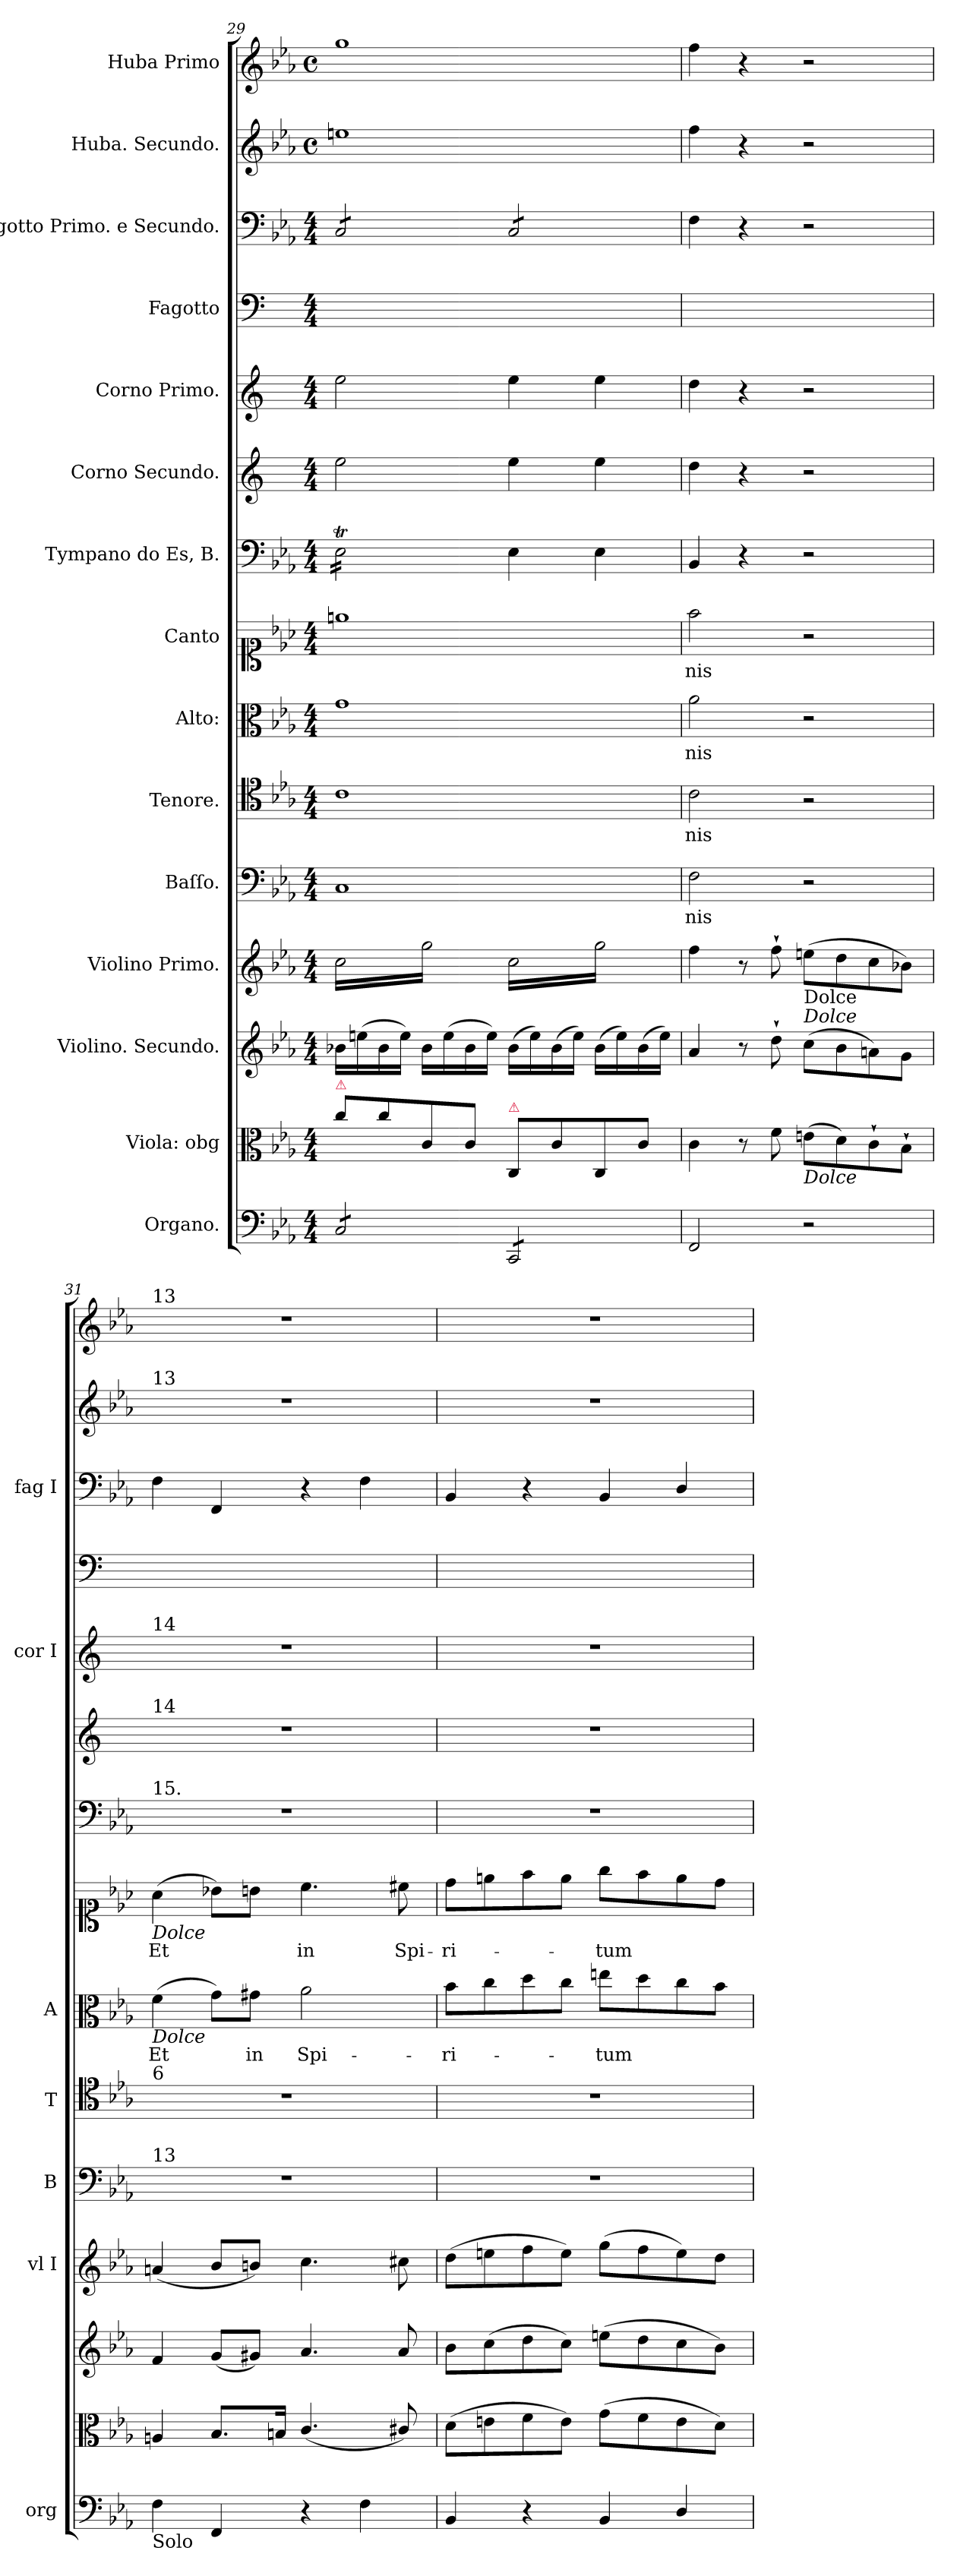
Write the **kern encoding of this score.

**kern	**dynam	**kern	**dynam	**kern	**dynam	**kern	**dynam	**kern	**text	**kern	**text	**kern	**text	**kern	**text	**kern	**kern	**kern	**kern	**kern	**dynam	**kern	**kern
*part15	*part15	*part14	*part14	*part13	*part13	*part12	*part12	*part11	*part11	*part10	*part10	*part9	*part9	*part8	*part8	*part7	*part6	*part5	*part4	*part3	*part3	*part2	*part1
*staff15	*staff15	*staff14	*staff14	*staff13	*staff13	*staff12	*staff12	*staff11	*staff11	*staff10	*staff10	*staff9	*staff9	*staff8	*staff8	*staff7	*staff6	*staff5	*staff4	*staff3	*staff3	*staff2	*staff1
*I"Organo.	*	*I"Viola: obg	*	*I"Violino. Secundo.	*	*I"Violino Primo.	*	*I"Baſſo.	*	*I"Tenore.	*	*I"Alto:	*	*I"Canto	*	*I"Tympano do Es, B.	*I"Corno Secundo.	*I"Corno Primo.	*I"Fagotto	*I"Fagotto Primo. e Secundo.	*	*I"Huba. Secundo.	*I"Huba Primo
*I'org	*	*	*	*	*	*I'vl I	*	*I'B	*	*I'T	*	*I'A	*	*	*	*	*	*I'cor I	*	*I'fag I	*	*	*
*clefF4	*	*clefC3	*	*clefG2	*	*clefG2	*	*clefF4	*	*clefC4	*	*clefC3	*	*clefC1	*	*clefF4	*clefG2	*clefG2	*clefF4	*clefF4	*	*clefG2	*clefG2
*	*	*	*	*	*	*	*	*	*	*	*	*	*	*	*	*	*ITrd-2c-3	*ITrd-2c-3	*	*	*	*	*
*k[b-e-a-]	*	*k[b-e-a-]	*	*k[b-e-a-]	*	*k[b-e-a-]	*	*k[b-e-a-]	*	*k[b-e-a-]	*	*k[b-e-a-]	*	*k[b-e-a-]	*	*k[b-e-a-]	*k[b-e-a-]	*k[b-e-a-]	*	*k[b-e-a-]	*	*k[b-e-a-]	*k[b-e-a-]
*E-:	*	*E-:	*	*E-:	*	*E-:	*	*E-:	*	*E-:	*	*E-:	*	*E-:	*	*E-:	*E-:	*E-:	*	*E-:	*	*E-:	*E-:
*M4/4	*	*M4/4	*	*M4/4	*	*M4/4	*	*M4/4	*	*M4/4	*	*M4/4	*	*M4/4	*	*M4/4	*M4/4	*M4/4	*M4/4	*M4/4	*	*M4/4	*M4/4
*	*	*	*	*	*	*	*	*	*	*	*	*	*	*	*	*	*	*	*	*	*	*met(c)	*met(c)
=29	=29	=29	=29	=29	=29	=29	=29	=29	=29	=29	=29	=29	=29	=29	=29	=29	=29	=29	=29	=29	=29	=29	=29
!	!	!LO:TX:a:color=crimson:t=⚠	!	!	!	!	!	!	!	!	!	!	!	!	!	!	!	!	!	!	!	!	!
*tremolo	*	*	*	*	*	*	*	*	*	*	*	*	*	*	*	*	*	*	*	*	*	*	*
*	*	*	*	*	*	*tremolo	*	*	*	*	*	*	*	*	*	*	*	*	*	*	*	*	*
*	*	*	*	*	*	*	*	*	*	*	*	*	*	*	*	*tremolo	*	*	*	*	*	*	*
*	*	*	*	*	*	*	*	*	*	*	*	*	*	*	*	*	*	*	*	*tremolo	*	*	*
8C/L	.	8cc\L	.	16b-X\LL	.	(16cc\LL	.	1C	.	1c	.	1g	.	1een	.	16E-T\LL	2gg\	2gg\	1ryy	8C/L	.	1een	1gg
.	.	.	.	(16een\	.	16gg\)	.	.	.	.	.	.	.	.	.	16E-T\	.	.	.	.	.	.	.
8C/	.	8cc\	.	16b-\	.	16cc\	.	.	.	.	.	.	.	.	.	16E-T\	.	.	.	8C/	.	.	.
.	.	.	.	16ee\JJ)	.	16gg\)	.	.	.	.	.	.	.	.	.	16E-T\	.	.	.	.	.	.	.
8C/	.	8c/	.	16b-\LL	.	16cc\	.	.	.	.	.	.	.	.	.	16E-T\	.	.	.	8C/	.	.	.
.	.	.	.	(16ee\	.	16gg\)	.	.	.	.	.	.	.	.	.	16E-T\	.	.	.	.	.	.	.
8C/J	.	8c/J	.	16b-\	.	16cc\	.	.	.	.	.	.	.	.	.	16E-T\	.	.	.	8C/J	.	.	.
.	.	.	.	16ee\JJ)	.	16gg\)JJ	.	.	.	.	.	.	.	.	.	16E-T\JJ	.	.	.	.	.	.	.
*	*	*	*	*	*	*	*	*	*	*	*	*	*	*	*	*Xtremolo	*	*	*	*	*	*	*
!	!	!LO:TX:a:color=crimson:t=⚠	!	!	!	!	!	!	!	!	!	!	!	!	!	!	!	!	!	!	!	!	!
8CC/L	.	8C/L	.	(16b-\LL	.	(16cc\LL	.	.	.	.	.	.	.	.	.	4E-\	4gg\	4gg\	.	8C/L	.	.	.
.	.	.	.	16ee\)	.	16gg\)	.	.	.	.	.	.	.	.	.	.	.	.	.	.	.	.	.
8CC/	.	8c/	.	(16b-\	.	16cc\	.	.	.	.	.	.	.	.	.	.	.	.	.	8C/	.	.	.
.	.	.	.	16ee\JJ)	.	16gg\)	.	.	.	.	.	.	.	.	.	.	.	.	.	.	.	.	.
8CC/	.	8C/	.	(16b-\LL	.	16cc\	.	.	.	.	.	.	.	.	.	4E-\	4gg\	4gg\	.	8C/	.	.	.
.	.	.	.	16ee\)	.	16gg\)	.	.	.	.	.	.	.	.	.	.	.	.	.	.	.	.	.
8CC/J	.	8c/J	.	(16b-\	.	16cc\	.	.	.	.	.	.	.	.	.	.	.	.	.	8C/J	.	.	.
*	*	*	*	*	*	*	*	*	*	*	*	*	*	*	*	*	*	*	*	*Xtremolo	*	*	*
*Xtremolo	*	*	*	*	*	*	*	*	*	*	*	*	*	*	*	*	*	*	*	*	*	*	*
.	.	.	.	16ee\JJ)	.	16gg\)JJ	.	.	.	.	.	.	.	.	.	.	.	.	.	.	.	.	.
*	*	*	*	*	*	*Xtremolo	*	*	*	*	*	*	*	*	*	*	*	*	*	*	*	*	*
=30	=30	=30	=30	=30	=30	=30	=30	=30	=30	=30	=30	=30	=30	=30	=30	=30	=30	=30	=30	=30	=30	=30	=30
2FF/	.	4c\	.	4a-/	.	4ff\	.	2F\	-nis	2c\	-nis	2a-\	-nis	2ff\	-nis	4BB-/	4ff\	4ff\	1ryy	4F\	.	4ff\	4ff\
.	.	.	.	.	.	.	.	.	.	.	.	.	.	.	.	.	.	.	.	.	.	.	.
.	.	.	.	.	.	.	.	.	.	.	.	.	.	.	.	.	.	.	.	.	.	.	.
.	.	.	.	.	.	.	.	.	.	.	.	.	.	.	.	.	.	.	.	.	.	.	.
.	.	8r	.	8r	.	8r	.	.	.	.	.	.	.	.	.	4r	4r	4r	.	4r	.	4r	4r
!	!	!	!LO:DY:b	!	!LO:DY:b	!	!LO:DY:b	!	!	!	!	!	!	!	!	!	!	!	!	!	!	!	!
.	.	8f\	pia	8dd`\	pia	8ff`\	pia	.	.	.	.	.	.	.	.	.	.	.	.	.	.	.	.
!	!	!	!	!	!	!LO:TX:b:t=Dolce	!	!	!	!	!	!	!	!	!	!	!	!	!	!	!	!	!
!	!	!	!	!LO:TX:a:i:t=Dolce	!	!	!	!	!	!	!	!	!	!	!	!	!	!	!	!	!	!	!
!	!	!LO:TX:b:i:t=Dolce	!	!	!	!	!	!	!	!	!	!	!	!	!	!	!	!	!	!	!	!	!
2r	.	(8en\L	.	(8cc\L	.	(8een\L	.	2r	.	2r	.	2r	.	2r	.	2r	2r	2r	.	2r	.	2r	2r
.	.	8d\)	.	8b-\	.	8dd\	.	.	.	.	.	.	.	.	.	.	.	.	.	.	.	.	.
.	.	8c`\	.	8an\)	.	8cc\	.	.	.	.	.	.	.	.	.	.	.	.	.	.	.	.	.
.	.	8B-`\J	.	8g\J	.	8b-X\J)	.	.	.	.	.	.	.	.	.	.	.	.	.	.	.	.	.
=31	=31	=31	=31	=31	=31	=31	=31	=31	=31	=31	=31	=31	=31	=31	=31	=31	=31	=31	=31	=31	=31	=31	=31
!	!	!	!	!	!	!	!	!	!	!	!	!	!	!	!	!	!	!	!	!	!	!	!LO:TX:a:t=13
!	!	!	!	!	!	!	!	!	!	!	!	!	!	!	!	!	!	!	!	!	!	!LO:TX:a:t=13	!
!	!	!	!	!	!	!	!	!	!	!	!	!	!	!	!	!	!	!LO:TX:a:t=14	!	!	!	!	!
!	!	!	!	!	!	!	!	!	!	!	!	!	!	!	!	!	!LO:TX:a:t=14	!	!	!	!	!	!
!	!	!	!	!	!	!	!	!	!	!	!	!	!	!	!	!LO:TX:a:t=15.	!	!	!	!	!	!	!
!	!	!	!	!	!	!	!	!	!	!	!	!	!	!LO:TX:b:i:t=Dolce	!	!	!	!	!	!	!	!	!
!	!	!	!	!	!	!	!	!	!	!	!	!LO:TX:b:i:t=Dolce	!	!	!	!	!	!	!	!	!	!	!
!	!	!	!	!	!	!	!	!	!	!LO:TX:a:t=6	!	!	!	!	!	!	!	!	!	!	!	!	!
!	!	!	!	!	!	!	!	!LO:TX:a:t=13	!	!	!	!	!	!	!	!	!	!	!	!	!	!	!
!LO:TX:b:t=Solo	!	!	!	!	!	!	!	!	!	!	!	!	!	!	!	!	!	!	!	!	!	!	!
4F\	.	4An/	.	4f/	.	(4an/	.	1r	.	1r	.	(4f\	Et	(4a-\	Et	1r	1r	1r	1ryy	4F\	piano	1r	1r
4FF/	.	8.B-/L	.	(8g/L	.	8b-/L	.	.	.	.	.	8g\L)	.	8b-X\L)	.	.	.	.	.	4FF/	.	.	.
.	.	.	.	8g#X/J)	.	8bn/J)	.	.	.	.	.	8g#X\J	in	8bn\J	.	.	.	.	.	.	.	.	.
.	.	16Bn/Jk	.	.	.	.	.	.	.	.	.	.	.	.	.	.	.	.	.	.	.	.	.
!	!LO:DY:b	!	!	!	!	!	!	!	!	!	!	!	!	!	!	!	!	!	!	!	!	!	!
4r	pia	(4.c/	.	4.a-/	.	4.cc\	.	.	.	.	.	2a-\	Spi-	4.cc\	in	.	.	.	.	4r	.	.	.
4F\	.	.	.	.	.	.	.	.	.	.	.	.	.	.	.	.	.	.	.	4F\	.	.	.
.	.	8c#X/)	.	8a-/	.	8cc#X\	.	.	.	.	.	.	.	8cc#X\	Spi-	.	.	.	.	.	.	.	.
=32	=32	=32	=32	=32	=32	=32	=32	=32	=32	=32	=32	=32	=32	=32	=32	=32	=32	=32	=32	=32	=32	=32	=32
4BB-/	.	(8d\L	.	8b-\L	.	(8dd\L	.	1r	.	1r	.	8b-\L	-ri-	8dd\L	-ri-	1r	1r	1r	1ryy	4BB-/	.	1r	1r
.	.	8en\	.	(8cc\	.	8een\	.	.	.	.	.	8cc\	.	8een\	.	.	.	.	.	.	.	.	.
4r	.	8f\	.	8dd\	.	8ff\	.	.	.	.	.	8dd\	.	8ff\	.	.	.	.	.	4r	.	.	.
.	.	8e\J)	.	8cc\J)	.	8ee\J)	.	.	.	.	.	8cc\J	.	8ee\J	.	.	.	.	.	.	.	.	.
4BB-/	.	(8g\L	.	(8een\L	.	(8gg\L	.	.	.	.	.	8een\L	-tum	8gg\L	-tum	.	.	.	.	4BB-/	.	.	.
.	.	8f\	.	8dd\	.	8ff\	.	.	.	.	.	8dd\	.	8ff\	.	.	.	.	.	.	.	.	.
4D/	.	8e\	.	8cc\	.	8ee\)	.	.	.	.	.	8cc\	.	8ee\	.	.	.	.	.	4D/	.	.	.
.	.	8d\J)	.	8b-\J)	.	8dd\J	.	.	.	.	.	8b-\J	.	8dd\J	.	.	.	.	.	.	.	.	.
=	=	=	=	=	=	=	=	=	=	=	=	=	=	=	=	=	=	=	=	=	=	=	=
*-	*-	*-	*-	*-	*-	*-	*-	*-	*-	*-	*-	*-	*-	*-	*-	*-	*-	*-	*-	*-	*-	*-	*-
